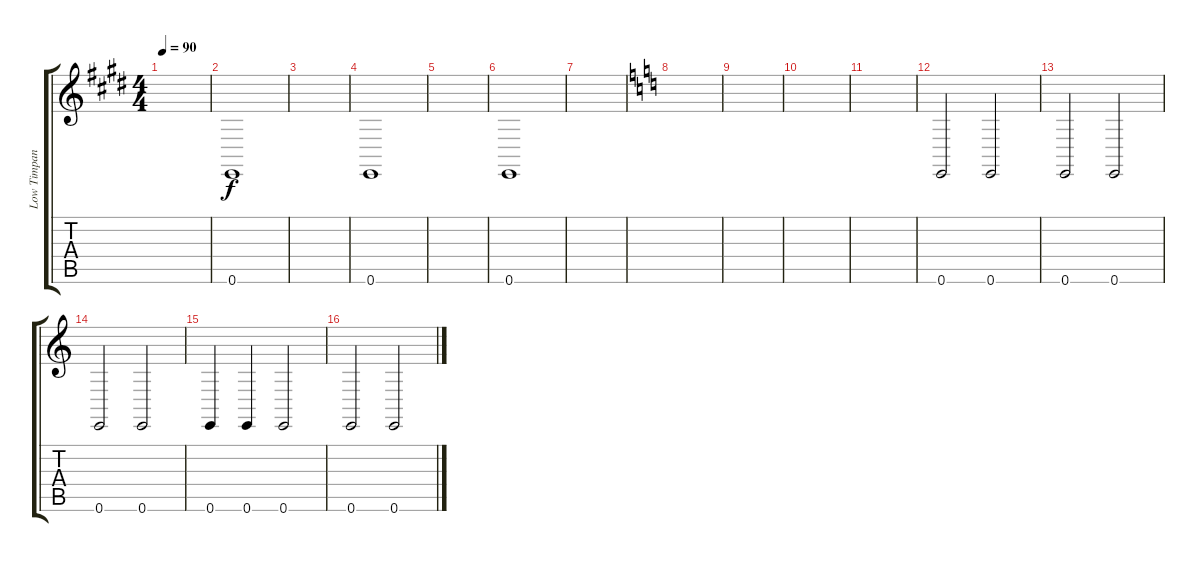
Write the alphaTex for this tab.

\track ("Low Timpani" "Low Timpan") {instrument timpani}
\staff {score tabs}
\tuning (E4 B3 G3 D3 A2 E2) {hide}
\ts (4 4)
\tempo 90
\clef g2
\ks c#minor
|
0.6.1 |
|
0.6.1 |
|
0.6.1 |
|
\ks c
|
|
|
|
0.6.2{volume 16} 0.6.2 |
0.6.2 0.6.2 |
0.6.2 0.6.2 |
0.6.4 0.6.4 0.6.2 |
0.6.2 0.6.2
